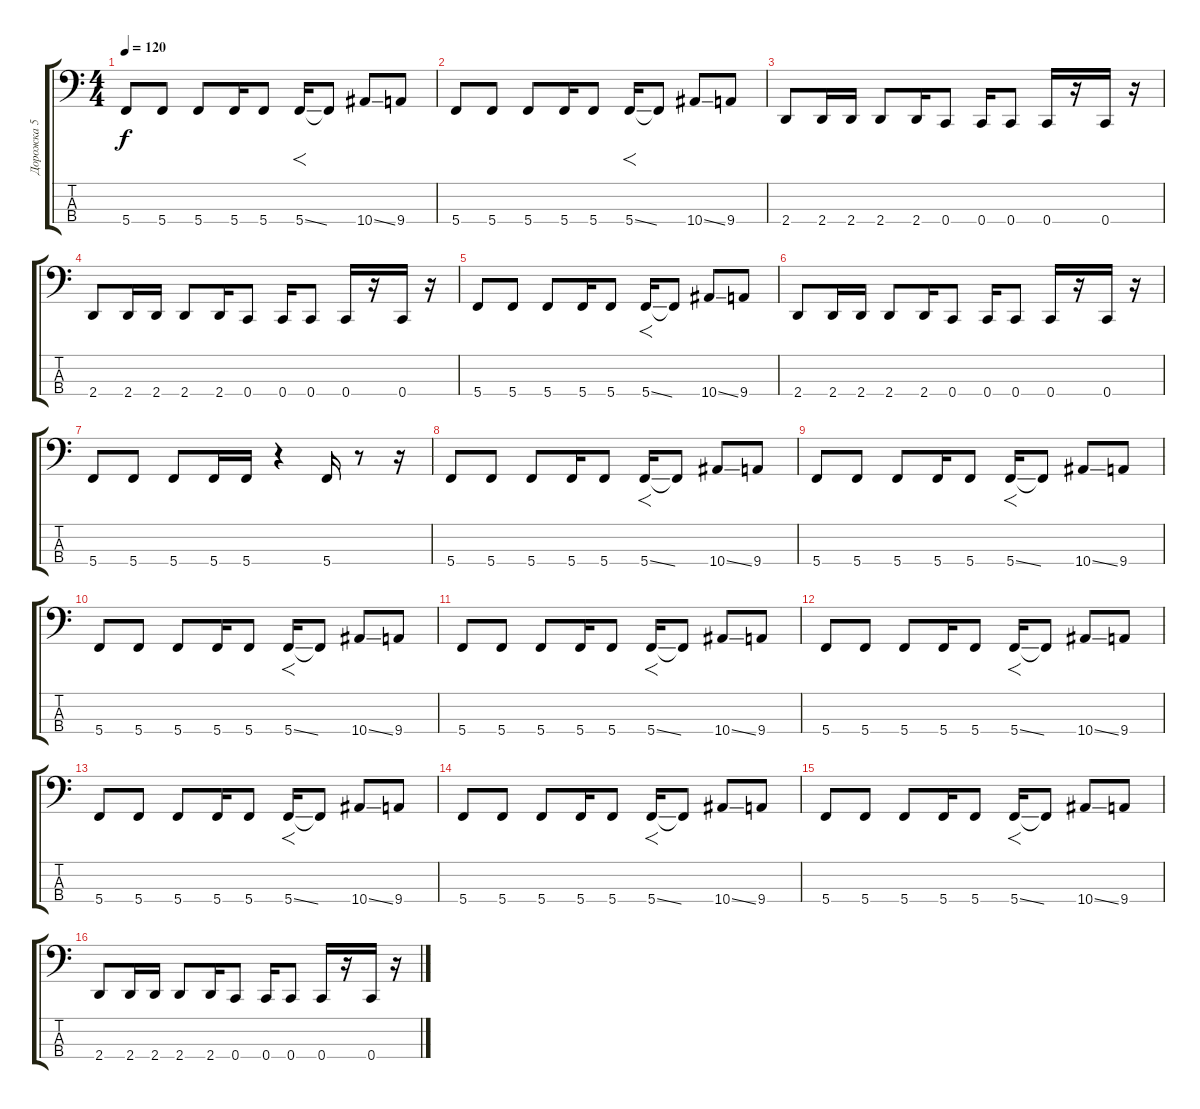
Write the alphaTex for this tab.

\track ("Дорожка 5" "Дорожка 5") {instrument electricbasspick}
\staff {score tabs}
\tuning (F2 C2 G1 C1) {hide}
\ts (4 4)
\tempo 120
\clef f4
\ks c
5.4.8{dy f} 5.4.8 5.4.8 5.4.16 5.4.8 5.4{ss}.16{f} 5.4{t}.8 10.4{ss}.8 9.4.8 |
5.4.8 5.4.8 5.4.8 5.4.16 5.4.8 5.4{ss}.16{f} 5.4{t}.8 10.4{ss}.8 9.4.8 |
2.4.8 2.4.16 2.4.16 2.4.8 2.4.16 0.4.8 0.4.16 0.4.8 0.4.16 r.16 0.4.16 r.16 |
2.4.8 2.4.16 2.4.16 2.4.8 2.4.16 0.4.8 0.4.16 0.4.8 0.4.16 r.16 0.4.16 r.16 |
5.4.8 5.4.8 5.4.8 5.4.16 5.4.8 5.4{ss}.16{f} 5.4{t}.8 10.4{ss}.8 9.4.8 |
2.4.8 2.4.16 2.4.16 2.4.8 2.4.16 0.4.8 0.4.16 0.4.8 0.4.16 r.16 0.4.16 r.16 |
5.4.8 5.4.8 5.4.8 5.4.16 5.4.16 r.4 5.4.16 r.8 r.16 |
5.4.8 5.4.8 5.4.8 5.4.16 5.4.8 5.4{ss}.16{f} 5.4{t}.8 10.4{ss}.8 9.4.8 |
5.4.8 5.4.8 5.4.8 5.4.16 5.4.8 5.4{ss}.16{f} 5.4{t}.8 10.4{ss}.8 9.4.8 |
5.4.8 5.4.8 5.4.8 5.4.16 5.4.8 5.4{ss}.16{f} 5.4{t}.8 10.4{ss}.8 9.4.8 |
5.4.8 5.4.8 5.4.8 5.4.16 5.4.8 5.4{ss}.16{f} 5.4{t}.8 10.4{ss}.8 9.4.8 |
5.4.8 5.4.8 5.4.8 5.4.16 5.4.8 5.4{ss}.16{f} 5.4{t}.8 10.4{ss}.8 9.4.8 |
5.4.8 5.4.8 5.4.8 5.4.16 5.4.8 5.4{ss}.16{f} 5.4{t}.8 10.4{ss}.8 9.4.8 |
5.4.8 5.4.8 5.4.8 5.4.16 5.4.8 5.4{ss}.16{f} 5.4{t}.8 10.4{ss}.8 9.4.8 |
5.4.8 5.4.8 5.4.8 5.4.16 5.4.8 5.4{ss}.16{f} 5.4{t}.8 10.4{ss}.8 9.4.8 |
2.4.8 2.4.16 2.4.16 2.4.8 2.4.16 0.4.8 0.4.16 0.4.8 0.4.16 r.16 0.4.16 r.16
